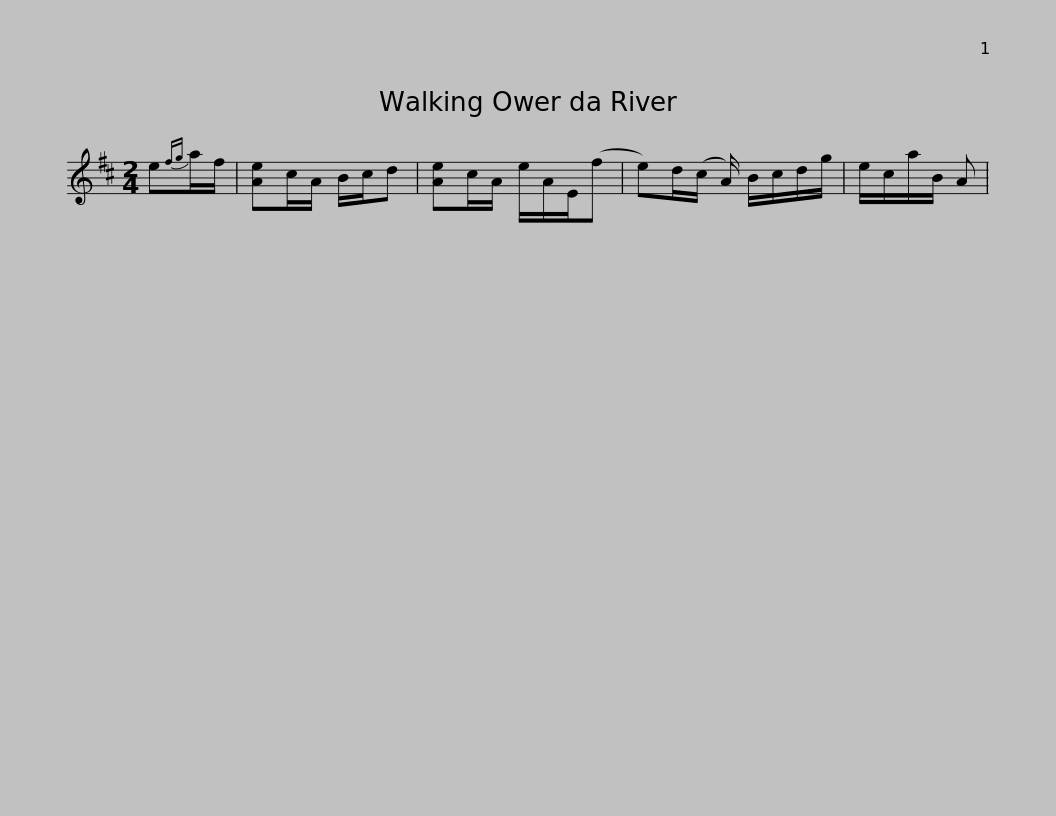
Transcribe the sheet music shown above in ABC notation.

X:1
L:1/8
M:2/4
I:linebreak $
K:D
V:1 treble
V:1
 e{fg}a/f/ | [Ae]c/A/ B/c/d | [Ae]c/A/ e/A/E/(f | e)d/(c/ A/) B/c/d/g/ | e/c/a/B/ A | %5
